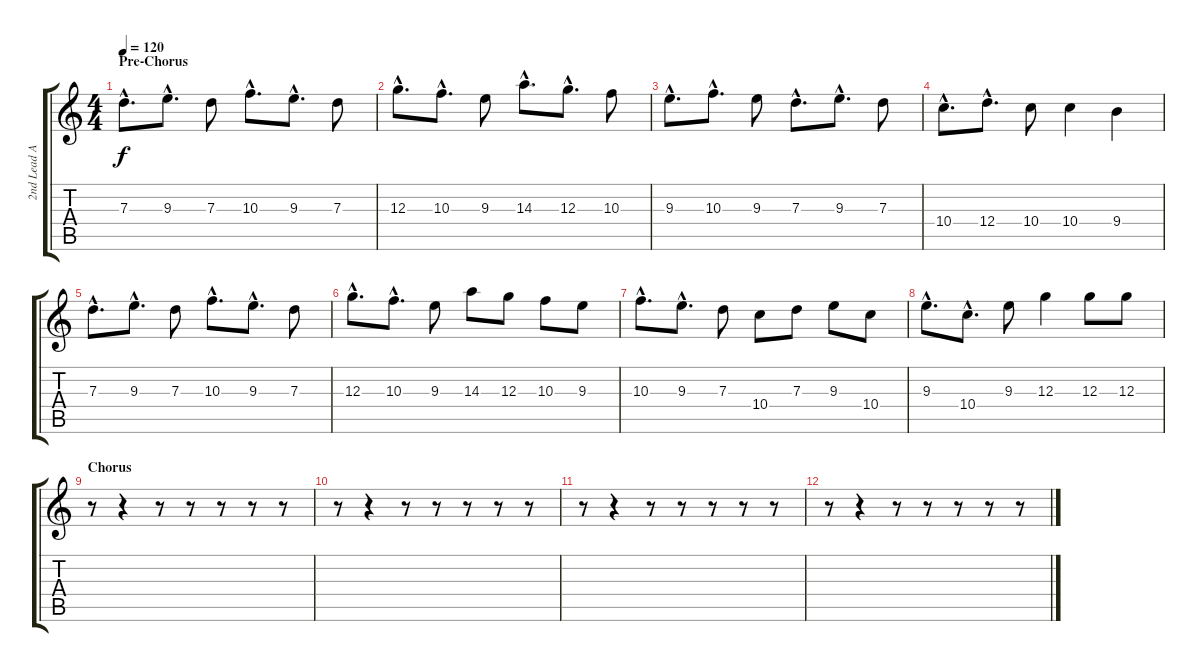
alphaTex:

\track ("2nd Lead Acoustic Guitar (steel)" "2nd Lead A") {instrument acousticguitarsteel}
\staff {score tabs}
\tuning (E4 B3 G3 D3 A2 D2) {hide}
\ts (4 4)
\section ("" "Pre-Chorus")
\tempo 120
\clef g2
\ks c
7.3{hac}.8{d dy f volume 16} 9.3{hac}.8{d} 7.3.8 10.3{hac}.8{d} 9.3{hac}.8{d} 7.3.8 |
12.3{hac}.8{d} 10.3{hac}.8{d} 9.3.8 14.3{hac}.8{d} 12.3{hac}.8{d} 10.3.8 |
9.3{hac}.8{d} 10.3{hac}.8{d} 9.3.8 7.3{hac}.8{d} 9.3{hac}.8{d} 7.3.8 |
10.4{hac}.8{d} 12.4{hac}.8{d} 10.4.8 10.4.4 9.4.4 |
7.3{hac}.8{d} 9.3{hac}.8{d} 7.3.8 10.3{hac}.8{d} 9.3{hac}.8{d} 7.3.8 |
12.3{hac}.8{d} 10.3{hac}.8{d} 9.3.8 14.3.8 12.3.8 10.3.8 9.3.8 |
10.3{hac}.8{d} 9.3{hac}.8{d} 7.3.8 10.4.8 7.3.8 9.3.8 10.4.8 |
9.3{hac}.8{d} 10.4{hac}.8{d} 9.3.8 12.3.4 12.3.8 12.3.8 |
\section ("" "Chorus")
r.8 r.4 r.8 r.8 r.8 r.8 r.8 |
r.8 r.4 r.8 r.8 r.8 r.8 r.8 |
r.8 r.4 r.8 r.8 r.8 r.8 r.8 |
r.8 r.4 r.8 r.8 r.8 r.8 r.8
